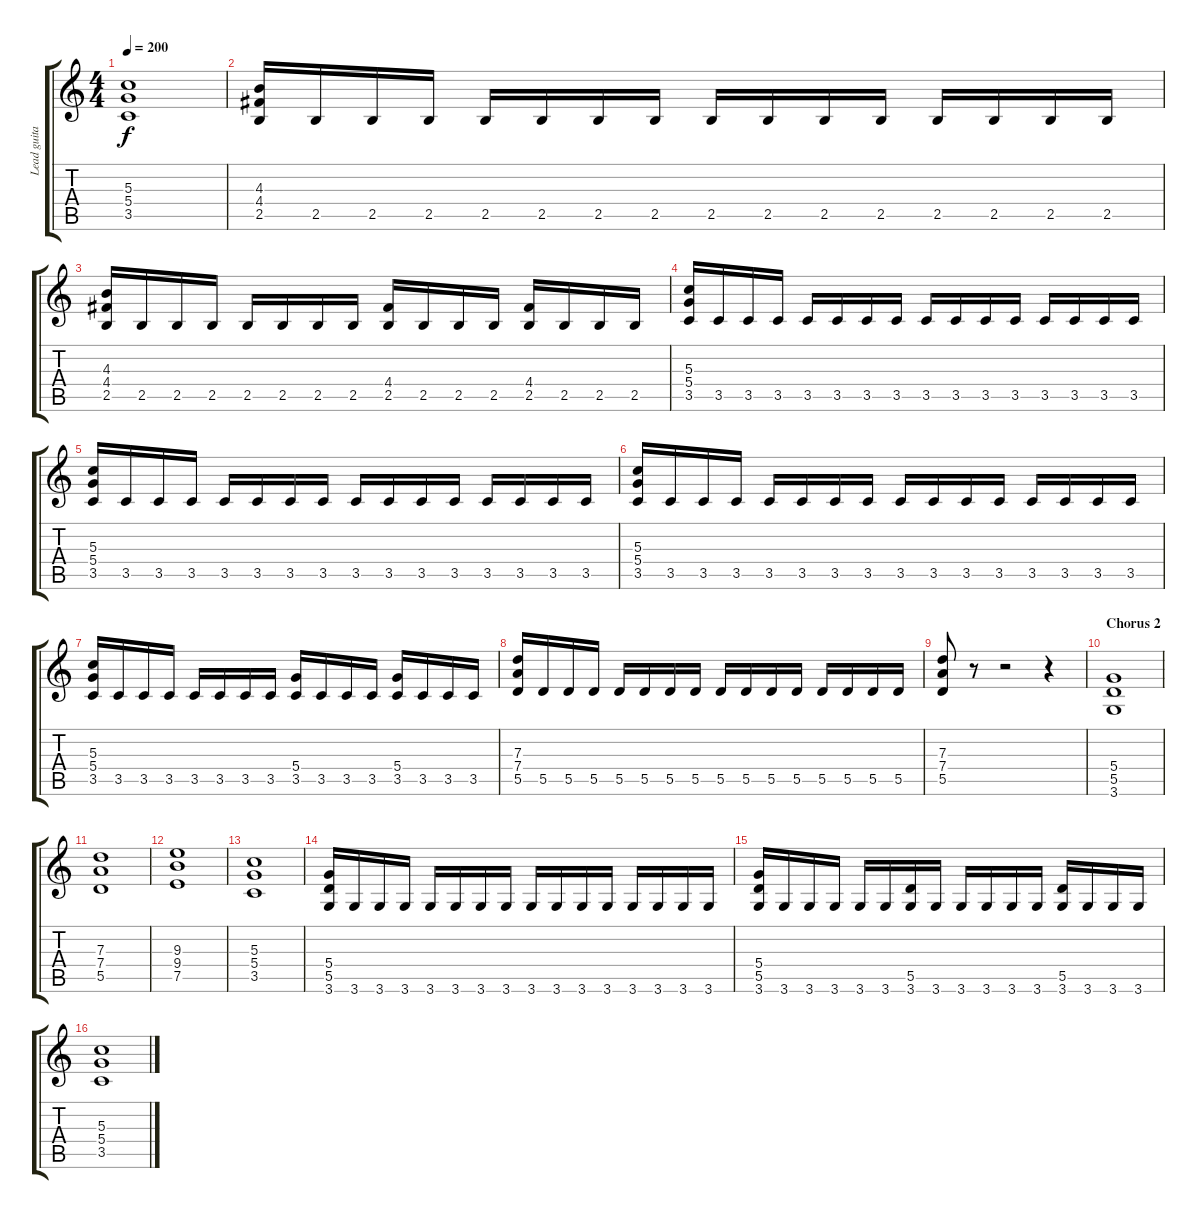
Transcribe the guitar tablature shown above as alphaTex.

\track ("Lead guitar (Totman)" "Lead guita") {instrument distortionguitar}
\staff {score tabs}
\tuning (E4 B3 G3 D3 A2 E2) {hide}
\ts (4 4)
\tempo 200
\clef g2
\ks c
(5.3{t} 5.4{t} 3.5{t}).1{dy f} |
(4.3 4.4 2.5).16 2.5.16 2.5.16 2.5.16 2.5.16 2.5.16 2.5.16 2.5.16 2.5.16 2.5.16 2.5.16 2.5.16 2.5.16 2.5.16 2.5.16 2.5.16 |
(4.3 4.4 2.5).16 2.5.16 2.5.16 2.5.16 2.5.16 2.5.16 2.5.16 2.5.16 (4.4 2.5).16 2.5.16 2.5.16 2.5.16 (4.4 2.5).16 2.5.16 2.5.16 2.5.16 |
(5.3 5.4 3.5).16 3.5.16 3.5.16 3.5.16 3.5.16 3.5.16 3.5.16 3.5.16 3.5.16 3.5.16 3.5.16 3.5.16 3.5.16 3.5.16 3.5.16 3.5.16 |
(5.3 5.4 3.5).16 3.5.16 3.5.16 3.5.16 3.5.16 3.5.16 3.5.16 3.5.16 3.5.16 3.5.16 3.5.16 3.5.16 3.5.16 3.5.16 3.5.16 3.5.16 |
(5.3 5.4 3.5).16 3.5.16 3.5.16 3.5.16 3.5.16 3.5.16 3.5.16 3.5.16 3.5.16 3.5.16 3.5.16 3.5.16 3.5.16 3.5.16 3.5.16 3.5.16 |
(5.3 5.4 3.5).16 3.5.16 3.5.16 3.5.16 3.5.16 3.5.16 3.5.16 3.5.16 (5.4 3.5).16 3.5.16 3.5.16 3.5.16 (5.4 3.5).16 3.5.16 3.5.16 3.5.16 |
(7.3 7.4 5.5).16 5.5.16 5.5.16 5.5.16 5.5.16 5.5.16 5.5.16 5.5.16 5.5.16 5.5.16 5.5.16 5.5.16 5.5.16 5.5.16 5.5.16 5.5.16 |
(7.3 7.4 5.5).8 r.8 r.2 r.4 |
\section ("" "Chorus 2")
(5.4 5.5 3.6).1 |
(7.3 7.4 5.5).1 |
(9.3 9.4 7.5).1 |
(5.3 5.4 3.5).1 |
(5.4 5.5 3.6).16 3.6.16 3.6.16 3.6.16 3.6.16 3.6.16 3.6.16 3.6.16 3.6.16 3.6.16 3.6.16 3.6.16 3.6.16 3.6.16 3.6.16 3.6.16 |
(5.4 5.5 3.6).16 3.6.16 3.6.16 3.6.16 3.6.16 3.6.16 (5.5 3.6).16 3.6.16 3.6.16 3.6.16 3.6.16 3.6.16 (5.5 3.6).16 3.6.16 3.6.16 3.6.16 |
(5.3 5.4 3.5).1
